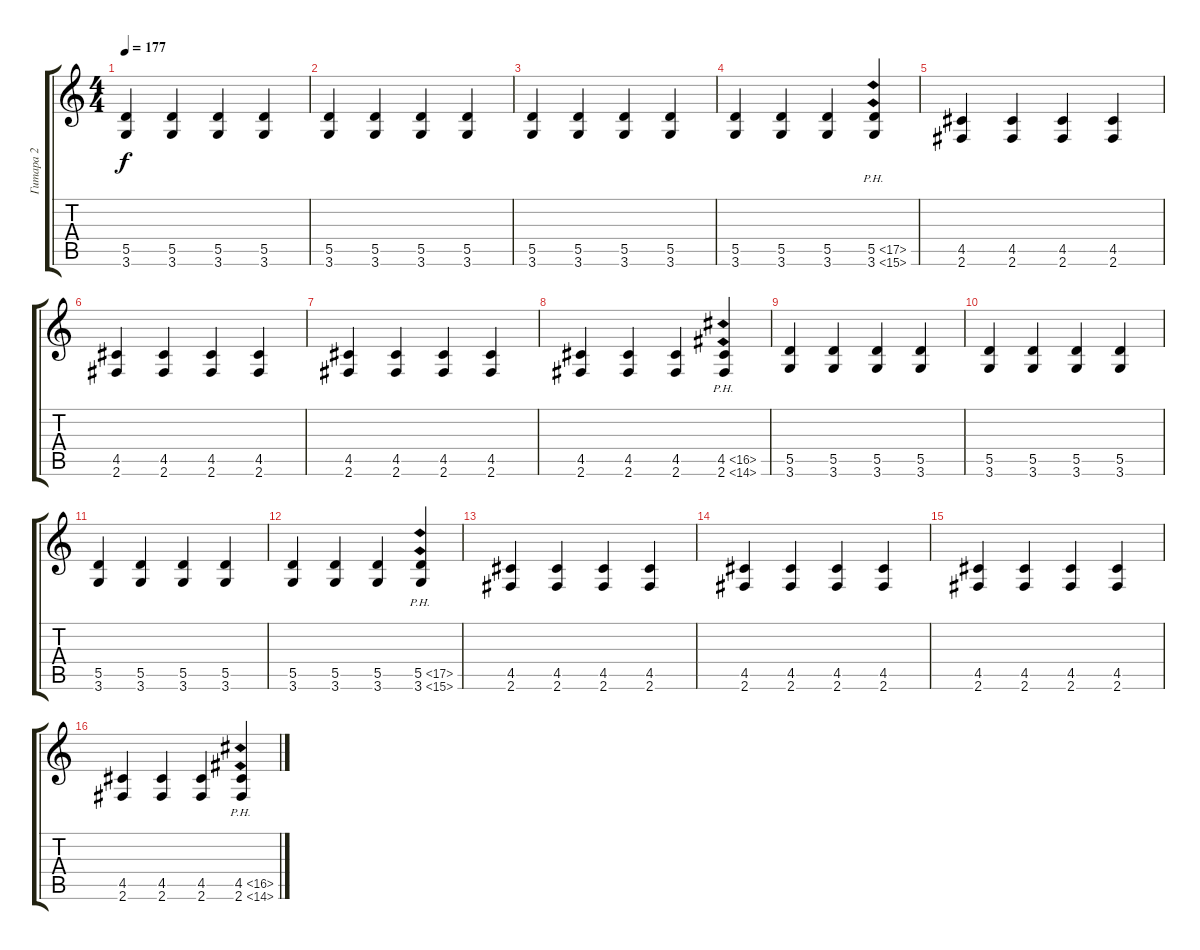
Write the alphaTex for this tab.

\track ("Гитара 2" "Гитара 2") {instrument distortionguitar}
\staff {score tabs}
\tuning (E4 B3 G3 D3 A2 E2) {hide}
\ts (4 4)
\tempo 177
\clef g2
\ks c
(5.5 3.6).4{dy f} (5.5 3.6).4 (5.5 3.6).4 (5.5 3.6).4 |
(5.5 3.6).4 (5.5 3.6).4 (5.5 3.6).4 (5.5 3.6).4 |
(5.5 3.6).4 (5.5 3.6).4 (5.5 3.6).4 (5.5 3.6).4 |
(5.5 3.6).4 (5.5 3.6).4 (5.5 3.6).4 (5.5{ph 12} 3.6{ph 12}).4 |
(4.5 2.6).4 (4.5 2.6).4 (4.5 2.6).4 (4.5 2.6).4 |
(4.5 2.6).4 (4.5 2.6).4 (4.5 2.6).4 (4.5 2.6).4 |
(4.5 2.6).4 (4.5 2.6).4 (4.5 2.6).4 (4.5 2.6).4 |
(4.5 2.6).4 (4.5 2.6).4 (4.5 2.6).4 (4.5{ph 12} 2.6{ph 12}).4 |
(5.5 3.6).4 (5.5 3.6).4 (5.5 3.6).4 (5.5 3.6).4 |
(5.5 3.6).4 (5.5 3.6).4 (5.5 3.6).4 (5.5 3.6).4 |
(5.5 3.6).4 (5.5 3.6).4 (5.5 3.6).4 (5.5 3.6).4 |
(5.5 3.6).4 (5.5 3.6).4 (5.5 3.6).4 (5.5{ph 12} 3.6{ph 12}).4 |
(4.5 2.6).4 (4.5 2.6).4 (4.5 2.6).4 (4.5 2.6).4 |
(4.5 2.6).4 (4.5 2.6).4 (4.5 2.6).4 (4.5 2.6).4 |
(4.5 2.6).4 (4.5 2.6).4 (4.5 2.6).4 (4.5 2.6).4 |
(4.5 2.6).4 (4.5 2.6).4 (4.5 2.6).4 (4.5{ph 12} 2.6{ph 12}).4
